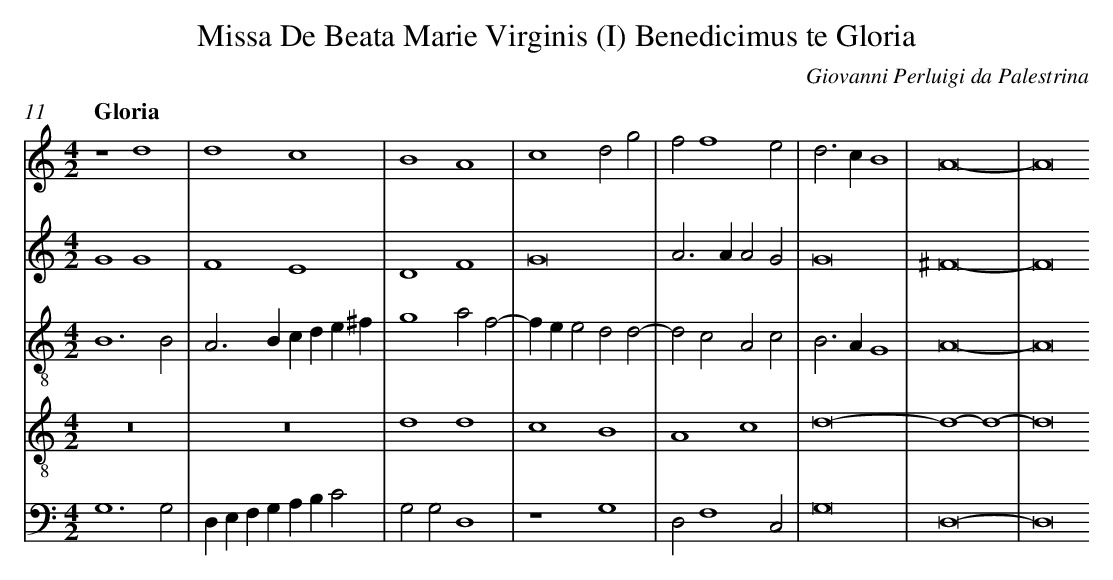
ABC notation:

X:1
T: Missa De Beata Marie Virginis (I) Benedicimus te Gloria
C: Giovanni Perluigi da Palestrina
L: 1/4
M: 4/2
Q: "Gloria"
V: 1 clef=treble
V: 2 clef=treble
V: 3 clef=treble-8
V: 4 clef=treble-8
V: 5 clef=bass
K: C
[V:1] z4d4 |
[V:2] G4G4 |
[V:3] B6B2 |
[V:4] z8 |
[V:5] G,6G,2 |
[V:1] d4c4 |
[V:2] F4E4 |
[V:3] A2>B2cde^f |
[V:4] z8 |
[V:5] D,E,F,G,A,B,C2 |
[V:1] B4A4 |
[V:2] D4F4 |
[V:3] g4a2f2- |
[V:4] d4d4 |
[V:5] G,2G,2D,4 |
[V:1] c4d2g2 |
[V:2] G8 |
[V:3] fee2d2d2- |
[V:4] c4B4 |
[V:5] z4G,4 |
[V:1] f2f4e2 |
[V:2] A2>A2A2G2 |
[V:3] d2c2A2c2 |
[V:4] A4c4 |
[V:5] D,2F,4C,2 |
[V:1] d2>c2B4 |
[V:2] G8 |
[V:3] B2>A2G4 |
[V:4] d8- |
[V:5] G,8 |
[V:1] A8- |
[V:2] ^F8- |
[V:3] A8- |
[V:4] d4-d4- |
[V:5] D,8- |
[V:1] A8
[V:2] F8
[V:3] A8
[V:4] d8
[V:5] D,8
